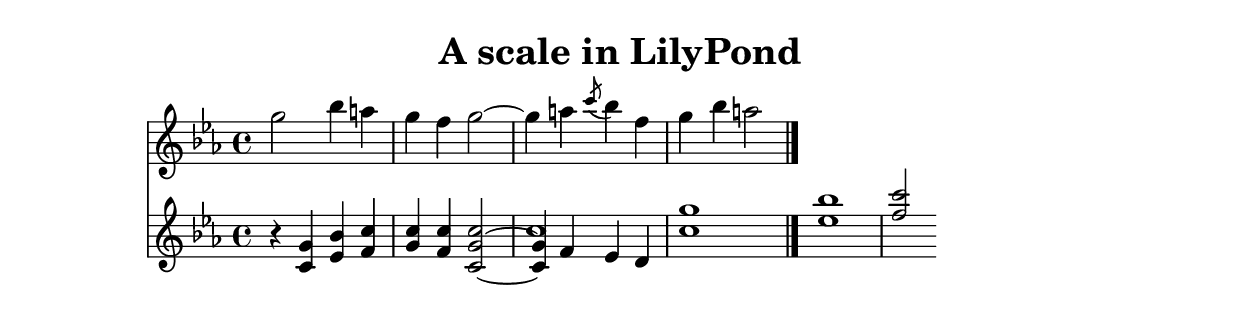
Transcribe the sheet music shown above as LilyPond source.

\header{
  title = "A scale in LilyPond"
}

<<
  \relative {
    \key c \minor
    g''2 bes4 a g f g2~ | 
    g4 a \acciaccatura c8 bes4 f g bes a2
    \bar "|."
  }
  \relative {
    \key c \minor
    r4 <c' g'> <es bes'> <f c'> | <g c> <f c'> <c g' c>2~ |
    << { 
      \voiceOne 
    <c g'>4~ f4 es d |} 
      \new Voice {
	\voiceTwo c'1
      }
    >>
    <c g'> <es bes'> <f c'>2 |
  }
>>
